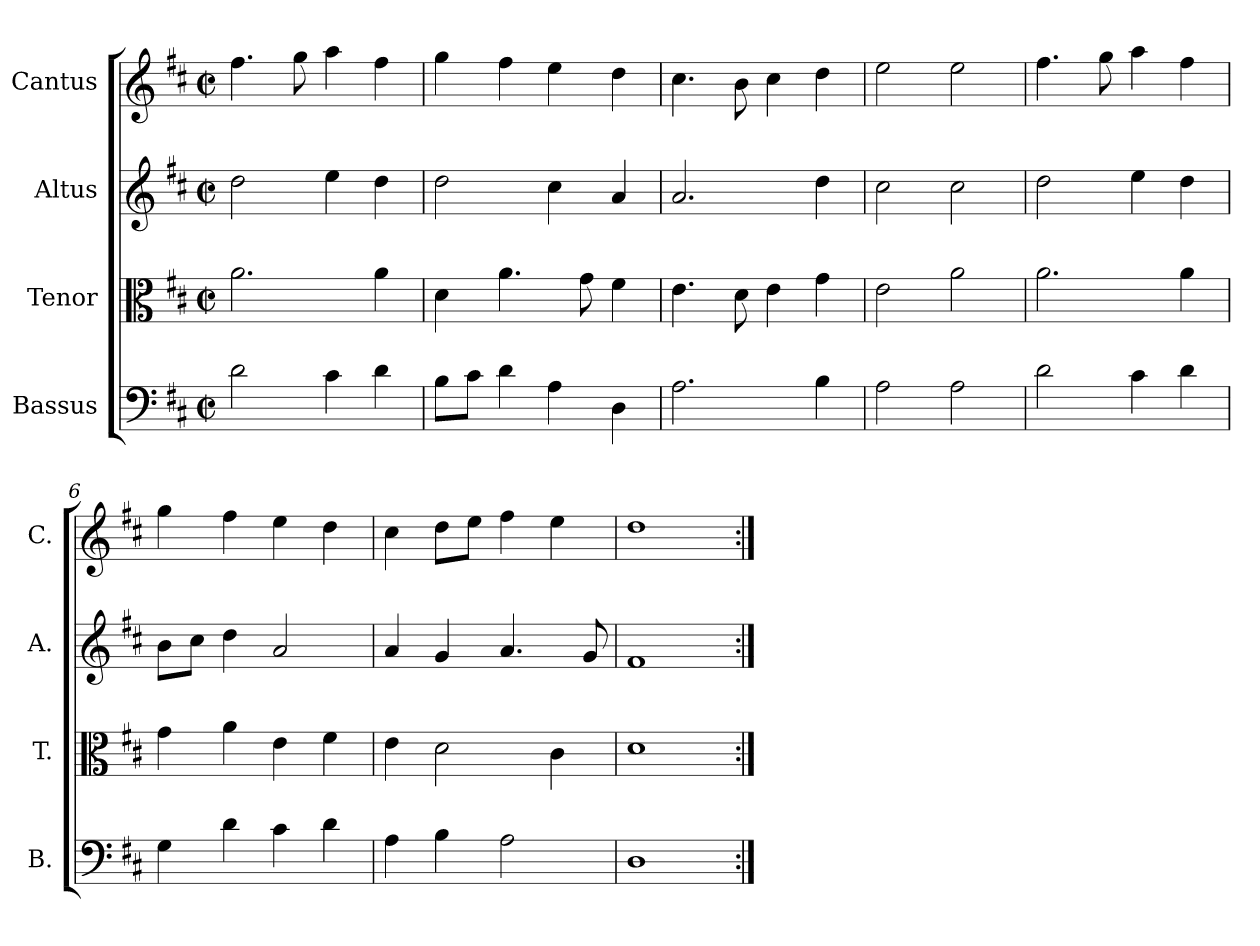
**kern	**kern	**kern	**kern
*part4	*part3	*part2	*part1
*staff4	*staff3	*staff2	*staff1
*I"Bassus	*I"Tenor	*I"Altus	*I"Cantus
*I'B.	*I'T.	*I'A.	*I'C.
*clefF4	*clefC3	*clefG2	*clefG2
*k[f#c#]	*k[f#c#]	*k[f#c#]	*k[f#c#]
*D:	*D:	*D:	*D:
*M2/2	*M2/2	*M2/2	*M2/2
*met(c|)	*met(c|)	*met(c|)	*met(c|)
=1	=1	=1	=1
2d\	2.a\	2dd\	4.ff#\
.	.	.	8gg\
4c#\	.	4ee\	4aa\
4d\	4a\	4dd\	4ff#\
=2	=2	=2	=2
8B\L	4d\	2dd\	4gg\
8c#\J	.	.	.
4d\	4.a\	.	4ff#\
4A\	.	4cc#\	4ee\
.	8g\	.	.
4D\	4f#\	4a/	4dd\
=3	=3	=3	=3
2.A\	4.e\	2.a/	4.cc#\
.	8d\	.	8b\
.	4e\	.	4cc#\
4B\	4g\	4dd\	4dd\
=4	=4	=4	=4
2A\	2e\	2cc#\	2ee\
2A\	2a\	2cc#\	2ee\
=5	=5	=5	=5
2d\	2.a\	2dd\	4.ff#\
.	.	.	8gg\
4c#\	.	4ee\	4aa\
4d\	4a\	4dd\	4ff#\
=6	=6	=6	=6
4G\	4g\	8b\L	4gg\
.	.	8cc#\J	.
4d\	4a\	4dd\	4ff#\
4c#\	4e\	2a/	4ee\
4d\	4f#\	.	4dd\
=7	=7	=7	=7
4A\	4e\	4a/	4cc#\
4B\	2d\	4g/	8dd\L
.	.	.	8ee\J
2A\	.	4.a/	4ff#\
.	4c#\	.	4ee\
.	.	8g/	.
=8	=8	=8	=8
1D	1d	1f#	1dd
=:|!	=:|!	=:|!	=:|!
*-	*-	*-	*-
